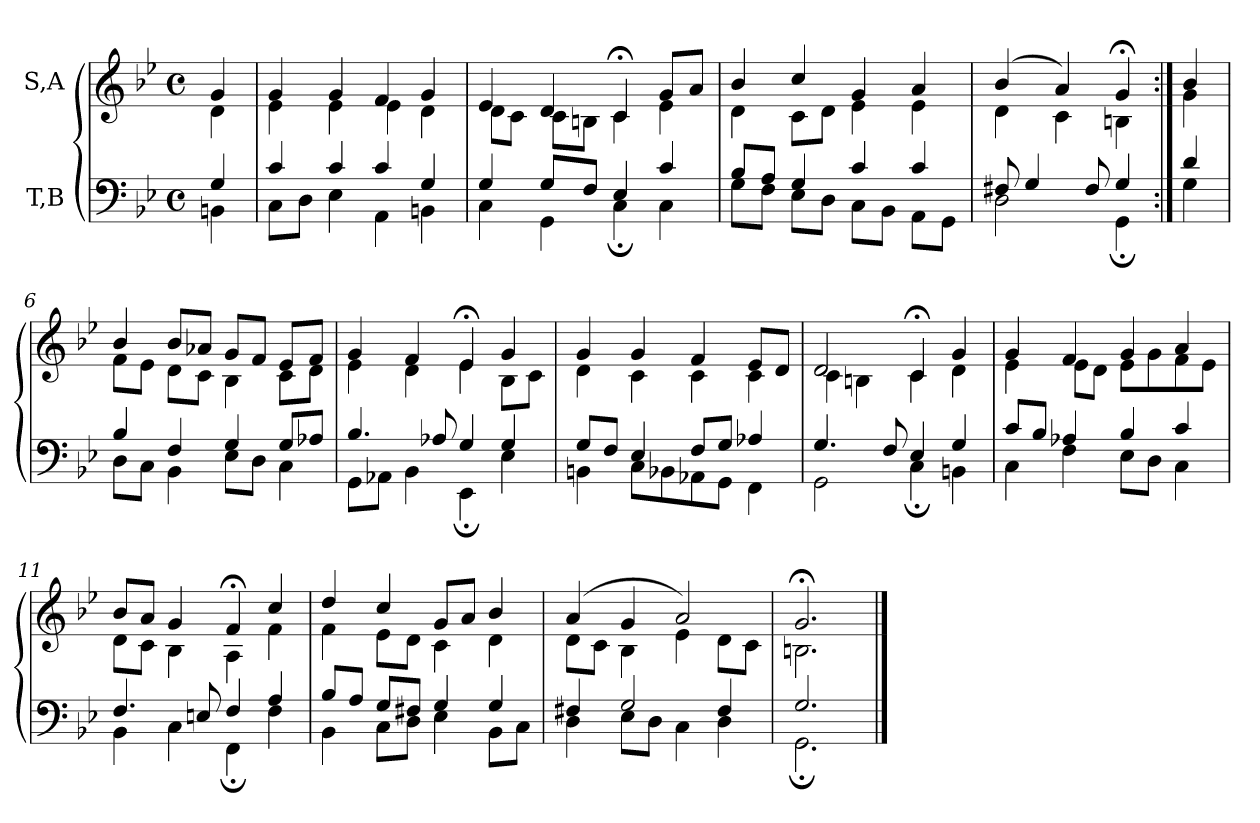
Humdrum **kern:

**kern	**kern
*part2	*part1
*staff2	*staff1
*I"T,B	*I"S,A
*clefF4	*clefG2
*k[b-e-]	*k[b-e-]
*M4/4	*M4/4
*met(c)	*met(c)
=	=
*^	*^
4G	4BBn	4g	4d
=1	=1	=1	=1
4c	8CL	4g	4e-
.	8DJ	.	.
4c	4E-	4g	4e-
4c	4AA	4f	4e-
4G	4BBn	4g	4d
=2	=2	=2	=2
4G	4C	4e-	8dL
.	.	.	8cJ
8GL	4GG	4d	8cL
8FJ	.	.	8BnJ
4E-	4C;	4c;<	4c
4c	4C	8gL	4e-
.	.	8aJ	.
=3	=3	=3	=3
8B-L	8GL	4b-	4d
8AJ	8FJ	.	.
4G	8E-L	4cc	8cL
.	8DJ	.	8dJ
4c	8CL	4g	4e-
.	8BB-J	.	.
4c	8AAL	4a	4e-
.	8GGJ	.	.
=1446	=1446	=1446	=1446
8F#X	2D	(>4b-	4d
4G	.	.	.
.	.	4a)	4c
8F#	.	.	.
4G	4GG;	4g;<	4Bn
=1447:|!	=1447:|!	=1447:|!	=1447:|!
4d	4G	4b-	4g
=6	=6	=6	=6
4B-	8DL	4b-	8fL
.	8CJ	.	8e-J
4F	4BB-	8b-L	8dL
.	.	8a-XJ	8cJ
4G	8E-L	8gL	4B-
.	8DJ	8fJ	.
8GL	4C	8e-L	8cL
8A-XJ	.	8fJ	8dJ
=7	=7	=7	=7
4.B-	8GGL	4g	4e-
.	8AA-XJ	.	.
.	4BB-	4f	4d
8A-X	.	.	.
4G	4EE-;	4e-;<	4e-
4G	4E-	4g	8B-L
.	.	.	8cJ
=8	=8	=8	=8
8GL	4BBn	4g	4d
8FJ	.	.	.
4E-	8CL	4g	4c
.	8BB-X	.	.
8FL	8AA-X	4f	4c
8GJ	8GGJ	.	.
4A-X	4FF	8e-L	4c
.	.	8dJ	.
=9	=9	=9	=9
4.G	2GG	2d	4c
.	.	.	4Bn
8F	.	.	.
4E-	4C;	4c;<	4c
4G	4BBn	4g	4d
=10	=10	=10	=10
8cL	4C	4g	4e-
8B-J	.	.	.
4A-X	4F	4f	8e-L
.	.	.	8dJ
4B-	8E-L	4g	8e-L
.	8DJ	.	8g
4c	4C	4a	8f
.	.	.	8e-J
=11	=11	=11	=11
4.F	4BB-	8b-L	8dL
.	.	8aJ	8cJ
.	4C	4g	4B-
8En	.	.	.
4F	4FF;	4f;<	4A
4A	4F	4cc	4f
=12	=12	=12	=12
8B-L	4BB-	4dd	4f
8AJ	.	.	.
8GL	8CL	4cc	8e-L
8F#XJ	8DJ	.	8dJ
4G	4E-	8gL	4c
.	.	8aJ	.
4G	8BB-L	4b-	4d
.	8CJ	.	.
=13	=13	=13	=13
4F#X	4D	(>4a	8dL
.	.	.	8cJ
2G	8E-L	4g	4B-
.	8DJ	.	.
.	4C	2a)	4e-
4F#	4D	.	8dL
.	.	.	8cJ
=1456	=1456	=1456	=1456
2.G	2.GG;	2.g;<	2.Bn
*v	*v	*	*
*	*v	*v
==	==
*-	*-
